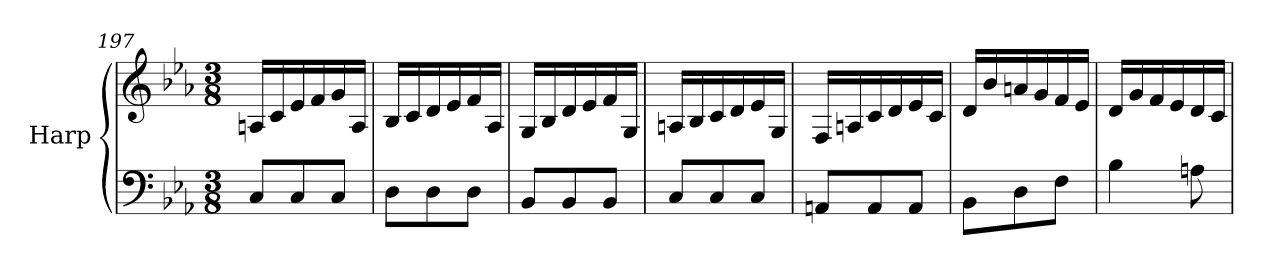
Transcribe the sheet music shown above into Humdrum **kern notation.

**kern	**kern
*part1	*part1
*staff2	*staff1
*I"Harp	*
*I'Hp	*
*clefF4	*clefG2
*k[b-e-a-]	*k[b-e-a-]
*M3/8	*M3/8
=197	=197
8C/L	16An/LL
.	16c/
8C/	16e-/
.	16f/
8C/J	16g/
.	16A/JJ
=198	=198
8D\L	16B-/LL
.	16c/
8D\	16d/
.	16e-/
8D\J	16f/
.	16A-/JJ
=199	=199
8BB-/L	16G/LL
.	16B-/
8BB-/	16d/
.	16e-/
8BB-/J	16f/
.	16G/JJ
=200	=200
8C/L	16An/LL
.	16B-/
8C/	16c/
.	16d/
8C/J	16e-/
.	16G/JJ
!!LO:LB:g=z
=201	=201
8AAn/L	16F/LL
.	16An/
8AA/	16c/
.	16d/
8AA/J	16e-/
.	16c/JJ
=202	=202
8BB-\L	16d/LL
.	16b-/
8D\	16an/
.	16g/
8F\J	16f/
.	16e-/JJ
=203	=203
4B-\	16d/LL
.	16g/
.	16f/
.	16e-/
8An\	16d/
.	16c/JJ
=	=
*-	*-
